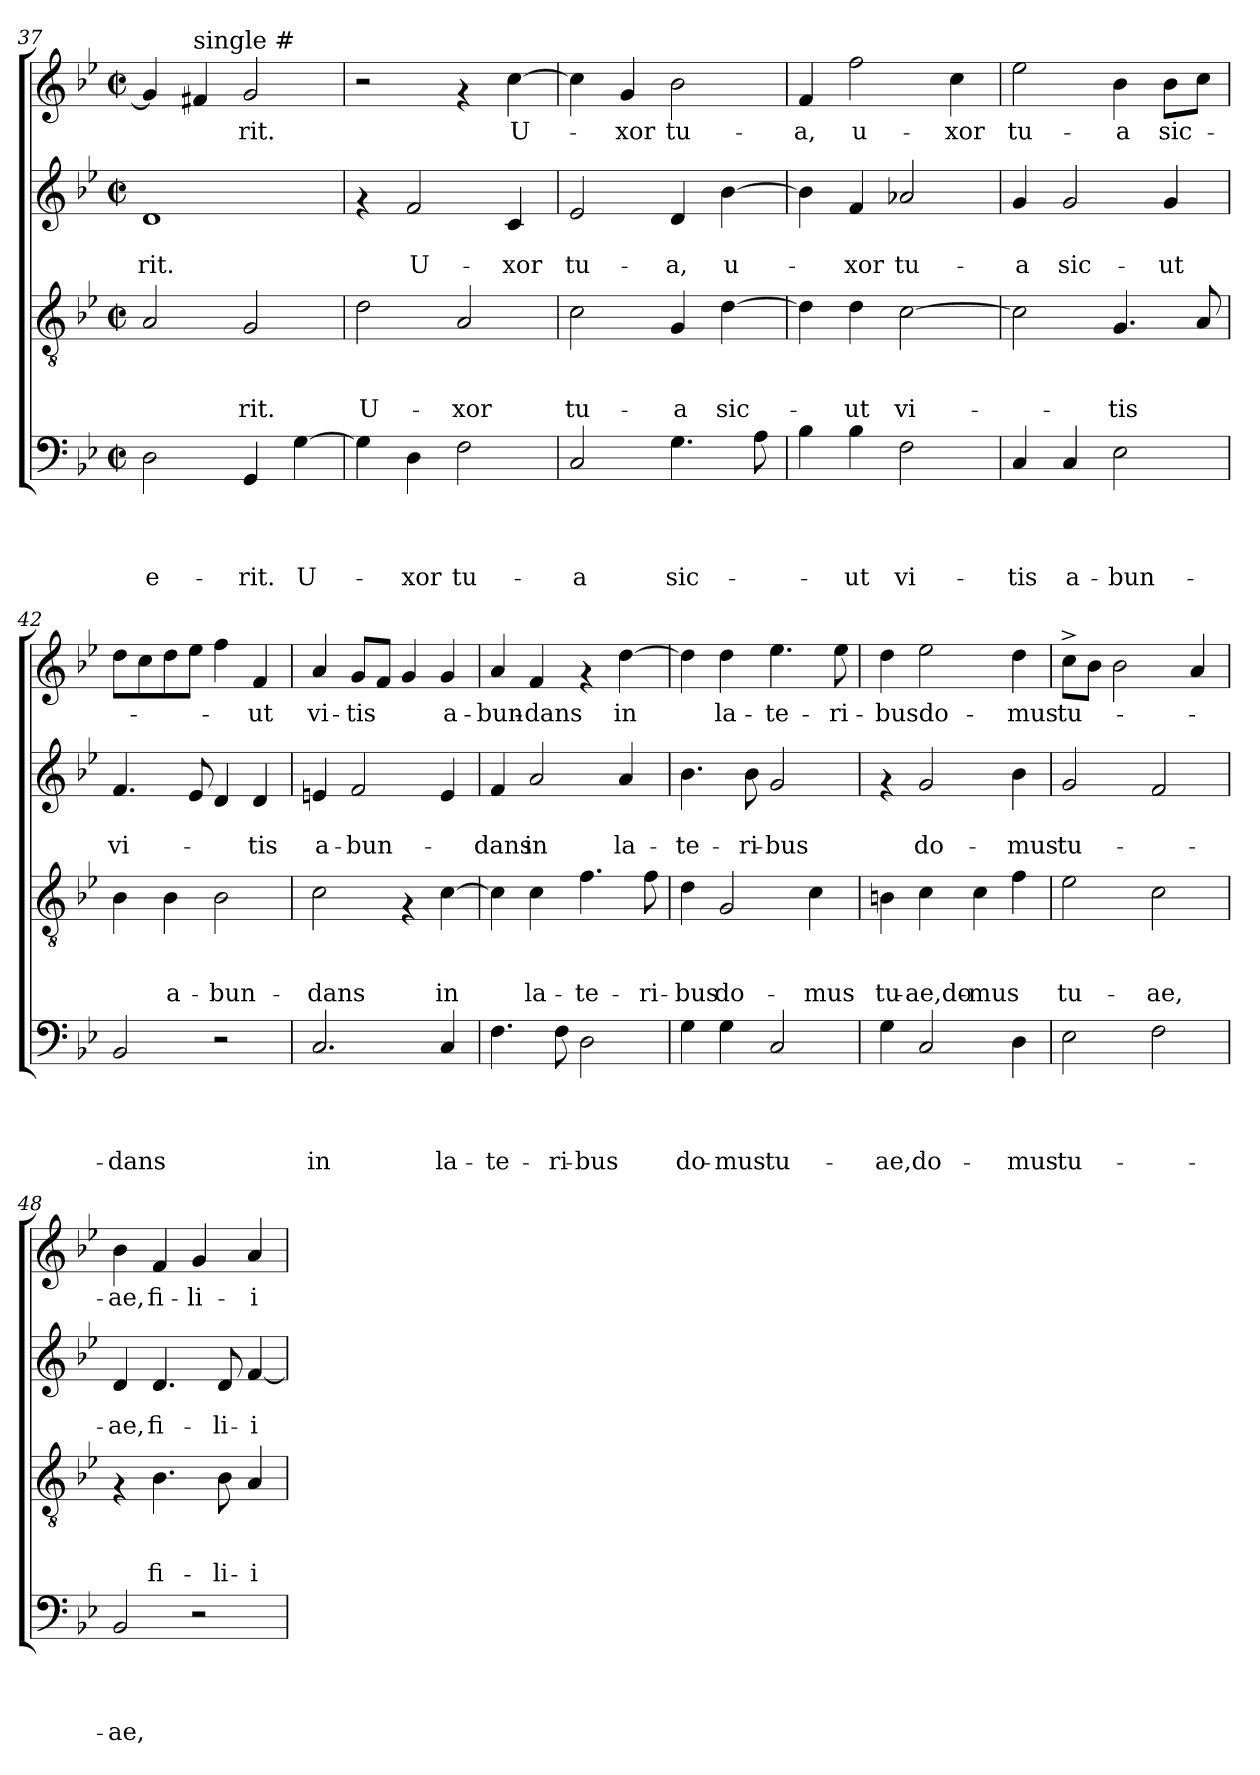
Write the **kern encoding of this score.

**kern	**text	**text	**text	**text	**kern	**text	**text	**text	**kern	**text	**text	**kern	**text
*part4	*part4	*part4	*part4	*part4	*part3	*part3	*part3	*part3	*part2	*part2	*part2	*part1	*part1
*staff4	*staff4	*staff4	*staff4	*staff4	*staff3	*staff3	*staff3	*staff3	*staff2	*staff2	*staff2	*staff1	*staff1
*clefF4	*	*	*	*	*clefGv2	*	*	*	*clefG2	*	*	*clefG2	*
*k[b-e-]	*	*	*	*	*k[b-e-]	*	*	*	*k[b-e-]	*	*	*k[b-e-]	*
*B-:	*	*	*	*	*B-:	*	*	*	*B-:	*	*	*B-:	*
*M2/2	*	*	*	*	*M2/2	*	*	*	*M2/2	*	*	*M2/2	*
*met(c|)	*	*	*	*	*met(c|)	*	*	*	*met(c|)	*	*	*met(c|)	*
=37	=37	=37	=37	=37	=37	=37	=37	=37	=37	=37	=37	=37	=37
!	!	!	!	!LO:LY:b	!	!	!	!	!	!	!LO:LY:b	!	!
2D\	.	.	.	e-	2A/	.	.	.	1d	.	-rit.	4g/]	.
!	!	!	!	!	!	!	!	!	!	!	!	!LO:TX:a:t=single #	!
.	.	.	.	.	.	.	.	.	.	.	.	4f#/	.
!	!	!	!	!LO:LY:b	!	!	!	!LO:LY:b	!	!	!	!	!LO:LY:b
4GG/	.	.	.	-rit.	2G/	.	.	-rit.	.	.	.	2g/	-rit.
!	!	!	!	!LO:LY:b	!	!	!	!	!	!	!	!	!
[>4G\	.	.	.	U-	.	.	.	.	.	.	.	.	.
=38	=38	=38	=38	=38	=38	=38	=38	=38	=38	=38	=38	=38	=38
!	!	!	!	!	!	!	!	!LO:LY:b	!	!	!	!	!
4G\]	.	.	.	.	2d\	.	.	U-	4rf	.	.	2r	.
!	!	!	!	!LO:LY:b	!	!	!	!	!	!	!LO:LY:b	!	!
4D\	.	.	.	-xor	.	.	.	.	2f/	.	U-	.	.
!	!	!	!	!LO:LY:b	!	!	!	!LO:LY:b	!	!	!	!	!
2F\	.	.	.	tu-	2A/	.	.	-xor	.	.	.	4rf	.
!	!	!	!	!	!	!	!	!	!	!	!LO:LY:b	!	!LO:LY:b
.	.	.	.	.	.	.	.	.	4c/	.	-xor	[>4cc\	U-
=39	=39	=39	=39	=39	=39	=39	=39	=39	=39	=39	=39	=39	=39
!	!	!	!	!LO:LY:b	!	!	!	!LO:LY:b	!	!	!LO:LY:b	!	!
2C/	.	.	.	-a	2c\	.	.	tu-	2e-/	.	tu-	4cc\]	.
!	!	!	!	!	!	!	!	!	!	!	!	!	!LO:LY:b
.	.	.	.	.	.	.	.	.	.	.	.	4g/	-xor
!	!	!	!	!LO:LY:b	!	!	!	!LO:LY:b	!	!	!LO:LY:b	!	!LO:LY:b
4.G\	.	.	.	sic-	4G/	.	.	-a	4d/	.	-a,	2b-\	tu-
!	!	!	!	!	!	!	!	!LO:LY:b	!	!	!LO:LY:b	!	!
.	.	.	.	.	[>4d\	.	.	sic-	[>4b-\	.	u-	.	.
8A\	.	.	.	.	.	.	.	.	.	.	.	.	.
=40	=40	=40	=40	=40	=40	=40	=40	=40	=40	=40	=40	=40	=40
!	!	!	!	!	!	!	!	!	!	!	!	!	!LO:LY:b
4B-\	.	.	.	.	4d\]	.	.	.	4b-\]	.	.	4f/	-a,
!	!	!	!	!LO:LY:b	!	!	!	!LO:LY:b	!	!	!LO:LY:b	!	!LO:LY:b
4B-\	.	.	.	-ut	4d\	.	.	-ut	4f/	.	-xor	2ff\	u-
!	!	!	!	!LO:LY:b	!	!	!	!LO:LY:b	!	!	!LO:LY:b	!	!
2F\	.	.	.	vi-	[>2c\	.	.	vi-	2a-X/	.	tu-	.	.
!	!	!	!	!	!	!	!	!	!	!	!	!	!LO:LY:b
.	.	.	.	.	.	.	.	.	.	.	.	4cc\	-xor
=41	=41	=41	=41	=41	=41	=41	=41	=41	=41	=41	=41	=41	=41
!	!	!	!	!LO:LY:b	!	!	!	!	!	!	!LO:LY:b	!	!LO:LY:b
4C/	.	.	.	-tis	2c\]	.	.	.	4g/	.	-a	2ee-\	tu-
!	!	!	!	!LO:LY:b	!	!	!	!	!	!	!LO:LY:b	!	!
4C/	.	.	.	a-	.	.	.	.	2g/	.	sic-	.	.
!	!	!	!	!LO:LY:b	!	!	!	!LO:LY:b	!	!	!	!	!LO:LY:b
2E-\	.	.	.	-bun-	4.G/	.	.	-tis	.	.	.	4b-\	-a
!	!	!	!	!	!	!	!	!	!	!	!LO:LY:b	!	!LO:LY:b
.	.	.	.	.	.	.	.	.	4g/	.	-ut	8b-\L	sic-
.	.	.	.	.	8A/	.	.	.	.	.	.	8cc\J	.
=42	=42	=42	=42	=42	=42	=42	=42	=42	=42	=42	=42	=42	=42
!	!	!	!	!LO:LY:b	!	!	!	!	!	!	!LO:LY:b	!	!
2BB-/	.	.	.	-dans	4B-\	.	.	.	4.f/	.	vi-	8dd\L	.
.	.	.	.	.	.	.	.	.	.	.	.	8cc\	.
!	!	!	!	!	!	!	!	!LO:LY:b	!	!	!	!	!
.	.	.	.	.	4B-\	.	.	a-	.	.	.	8dd\	.
.	.	.	.	.	.	.	.	.	8e-/	.	.	8ee-\J	.
!	!	!	!	!	!	!	!	!LO:LY:b	!	!	!	!	!
2r	.	.	.	.	2B-\	.	.	-bun-	4d/	.	.	4ff\	.
!	!	!	!	!	!	!	!	!	!	!	!LO:LY:b	!	!LO:LY:b
.	.	.	.	.	.	.	.	.	4d/	.	-tis	4f/	-ut
!!LO:PB:g=z
=43	=43	=43	=43	=43	=43	=43	=43	=43	=43	=43	=43	=43	=43
!	!	!	!	!LO:LY:b	!	!	!	!LO:LY:b	!	!	!LO:LY:b	!	!LO:LY:b
2.C/	.	.	.	in	2c\	.	.	-dans	4en/	.	a-	4a/	vi-
!	!	!	!	!	!	!	!	!	!	!	!LO:LY:b	!	!LO:LY:b
.	.	.	.	.	.	.	.	.	2f/	.	-bun-	8g/L	-tis
.	.	.	.	.	.	.	.	.	.	.	.	8f/J	.
.	.	.	.	.	4rF	.	.	.	.	.	.	4g/	.
!	!	!	!	!LO:LY:b	!	!	!	!LO:LY:b	!	!	!	!	!LO:LY:b
4C/	.	.	.	la-	[>4c\	.	.	in	4e/	.	.	4g/	a-
=44	=44	=44	=44	=44	=44	=44	=44	=44	=44	=44	=44	=44	=44
!	!	!	!	!LO:LY:b	!	!	!	!	!	!	!LO:LY:b	!	!LO:LY:b
4.F\	.	.	.	-te-	4c\]	.	.	.	4f/	.	-dans	4a/	-bun-
!	!	!	!	!	!	!	!	!LO:LY:b	!	!	!LO:LY:b	!	!LO:LY:b
.	.	.	.	.	4c\	.	.	la-	2a/	.	in	4f/	-dans
!	!	!	!	!LO:LY:b	!	!	!	!	!	!	!	!	!
8F\	.	.	.	-ri-	.	.	.	.	.	.	.	.	.
!	!	!	!	!LO:LY:b	!	!	!	!LO:LY:b	!	!	!	!	!
2D\	.	.	.	-bus	4.f\	.	.	-te-	.	.	.	4rf	.
!	!	!	!	!	!	!	!	!	!	!	!LO:LY:b	!	!LO:LY:b
.	.	.	.	.	.	.	.	.	4a/	.	la-	[>4dd\	in
!	!	!	!	!	!	!	!	!LO:LY:b	!	!	!	!	!
.	.	.	.	.	8f\	.	.	-ri-	.	.	.	.	.
=45	=45	=45	=45	=45	=45	=45	=45	=45	=45	=45	=45	=45	=45
!	!	!	!	!LO:LY:b	!	!	!	!LO:LY:b	!	!	!LO:LY:b	!	!
4G\	.	.	.	do-	4d\	.	.	-bus	4.b-\	.	-te-	4dd\]	.
!	!	!	!	!LO:LY:b	!	!	!	!LO:LY:b	!	!	!	!	!LO:LY:b
4G\	.	.	.	-mus	2G/	.	.	do-	.	.	.	4dd\	la-
!	!	!	!	!	!	!	!	!	!	!	!LO:LY:b	!	!
.	.	.	.	.	.	.	.	.	8b-\	.	-ri-	.	.
!	!	!	!	!LO:LY:b	!	!	!	!	!	!	!LO:LY:b	!	!LO:LY:b
2C/	.	.	.	tu-	.	.	.	.	2g/	.	-bus	4.ee-\	-te-
!	!	!	!	!	!	!	!	!LO:LY:b	!	!	!	!	!
.	.	.	.	.	4c\	.	.	-mus	.	.	.	.	.
!	!	!	!	!	!	!	!	!	!	!	!	!	!LO:LY:b
.	.	.	.	.	.	.	.	.	.	.	.	8ee-\	-ri-
=46	=46	=46	=46	=46	=46	=46	=46	=46	=46	=46	=46	=46	=46
!	!	!	!	!LO:LY:b	!	!	!	!LO:LY:b	!	!	!	!	!LO:LY:b
4G\	.	.	.	-ae,do-	4Bn\	.	.	tu-	4rf	.	.	4dd\	-busdo-
!	!	!	!	!	!	!	!	!LO:LY:b	!	!	!LO:LY:b	!	!
2C/	.	.	.	.	4c\	.	.	-ae,do-	2g/	.	do-	2ee-\	.
!	!	!	!	!	!	!	!	!LO:LY:b	!	!	!	!	!
.	.	.	.	.	4c\	.	.	-mus	.	.	.	.	.
!	!	!	!	!LO:LY:b	!	!	!	!	!	!	!LO:LY:b	!	!LO:LY:b
4D\	.	.	.	-mus	4f\	.	.	.	4b-\	.	-mus	4dd\	-mus
=47	=47	=47	=47	=47	=47	=47	=47	=47	=47	=47	=47	=47	=47
!	!	!	!	!LO:LY:b	!	!	!	!LO:LY:b	!	!	!LO:LY:b	!	!LO:LY:b
2E-\	.	.	.	tu-	2e-\	.	.	tu-	2g/	.	tu-	8cc^>\L	tu-
.	.	.	.	.	.	.	.	.	.	.	.	8b-\J	.
.	.	.	.	.	.	.	.	.	.	.	.	2b-\	.
!	!	!	!	!	!	!	!	!LO:LY:b	!	!	!	!	!
2F\	.	.	.	.	2c\	.	.	-ae,	2f/	.	.	.	.
.	.	.	.	.	.	.	.	.	.	.	.	4a/	.
=48	=48	=48	=48	=48	=48	=48	=48	=48	=48	=48	=48	=48	=48
!	!	!	!	!LO:LY:b	!	!	!	!	!	!	!LO:LY:b	!	!LO:LY:b
2BB-/	.	.	.	-ae,	4rF	.	.	.	4d/	.	-ae,	4b-\	-ae,
!	!	!	!	!	!	!	!	!LO:LY:b	!	!	!LO:LY:b	!	!LO:LY:b
.	.	.	.	.	4.B-\	.	.	fi-	4.d/	.	fi-	4f/	fi-
!	!	!	!	!	!	!	!	!	!	!	!	!	!LO:LY:b
2r	.	.	.	.	.	.	.	.	.	.	.	4g/	-li-
!	!	!	!	!	!	!	!	!LO:LY:b	!	!	!LO:LY:b	!	!
.	.	.	.	.	8B-\	.	.	-li-	8d/	.	-li-	.	.
!	!	!	!	!	!	!	!	!LO:LY:b	!	!	!LO:LY:b	!	!LO:LY:b
.	.	.	.	.	4A/	.	.	-i	[<4f/	.	-i	4a/	-i
=	=	=	=	=	=	=	=	=	=	=	=	=	=
*-	*-	*-	*-	*-	*-	*-	*-	*-	*-	*-	*-	*-	*-
